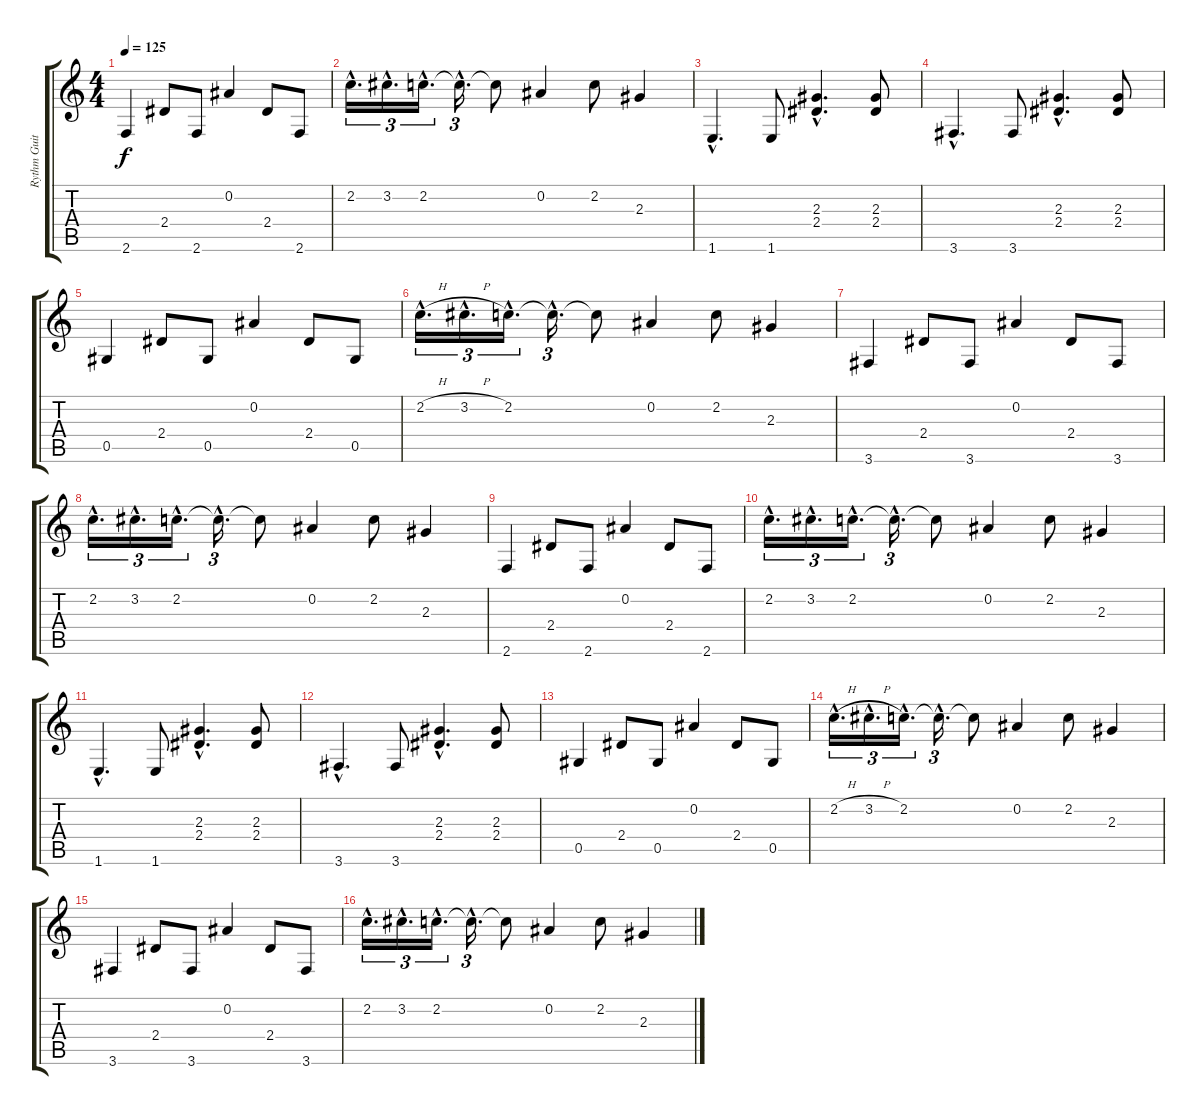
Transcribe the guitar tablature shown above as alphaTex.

\track ("Rythm Guitar" "Rythm Guit") {instrument electricguitarjazz}
\staff {score tabs}
\tuning (Eb4 Bb3 Gb3 Db3 Ab2 Eb2) {hide}
\ts (4 4)
\tempo 125
\clef g2
\ks c
2.6.4{dy f} 2.4.8 2.6.8 0.2.4 2.4.8 2.6.8 |
2.2{hac}.16{d tu (3 2)} 3.2{hac}.16{d tu (3 2)} 2.2{hac}.16{d tu (3 2)} 2.2{hac t}.16{d tu (3 2)} 2.2{t}.8 0.2.4 2.2.8 2.3.4 |
1.6{hac}.4{d} 1.6.8 (2.3{hac} 2.4{hac}).4{d} (2.3 2.4).8 |
3.6{hac}.4{d} 3.6.8 (2.3{hac} 2.4{hac}).4{d} (2.3 2.4).8 |
0.5.4{instrument electricguitarjazz} 2.4.8 0.5.8 0.2.4 2.4.8 0.5.8 |
2.2{h hac}.16{d tu (3 2)} 3.2{h hac}.16{d tu (3 2)} 2.2{hac}.16{d tu (3 2)} 2.2{hac t}.16{d tu (3 2)} 2.2{t}.8 0.2.4 2.2.8 2.3.4 |
3.6.4 2.4.8 3.6.8 0.2.4 2.4.8 3.6.8 |
2.2{hac}.16{d tu (3 2)} 3.2{hac}.16{d tu (3 2)} 2.2{hac}.16{d tu (3 2)} 2.2{hac t}.16{d tu (3 2)} 2.2{t}.8 0.2.4 2.2.8 2.3.4 |
2.6.4 2.4.8 2.6.8 0.2.4 2.4.8 2.6.8 |
2.2{hac}.16{d tu (3 2)} 3.2{hac}.16{d tu (3 2)} 2.2{hac}.16{d tu (3 2)} 2.2{hac t}.16{d tu (3 2)} 2.2{t}.8 0.2.4 2.2.8 2.3.4 |
1.6{hac}.4{d} 1.6.8 (2.3{hac} 2.4{hac}).4{d} (2.3 2.4).8 |
3.6{hac}.4{d} 3.6.8 (2.3{hac} 2.4{hac}).4{d} (2.3 2.4).8 |
0.5.4{instrument electricguitarjazz} 2.4.8 0.5.8 0.2.4 2.4.8 0.5.8 |
2.2{h hac}.16{d tu (3 2)} 3.2{h hac}.16{d tu (3 2)} 2.2{hac}.16{d tu (3 2)} 2.2{hac t}.16{d tu (3 2)} 2.2{t}.8 0.2.4 2.2.8 2.3.4 |
3.6.4 2.4.8 3.6.8 0.2.4 2.4.8 3.6.8 |
2.2{hac}.16{d tu (3 2)} 3.2{hac}.16{d tu (3 2)} 2.2{hac}.16{d tu (3 2)} 2.2{hac t}.16{d tu (3 2)} 2.2{t}.8 0.2.4 2.2.8 2.3.4
